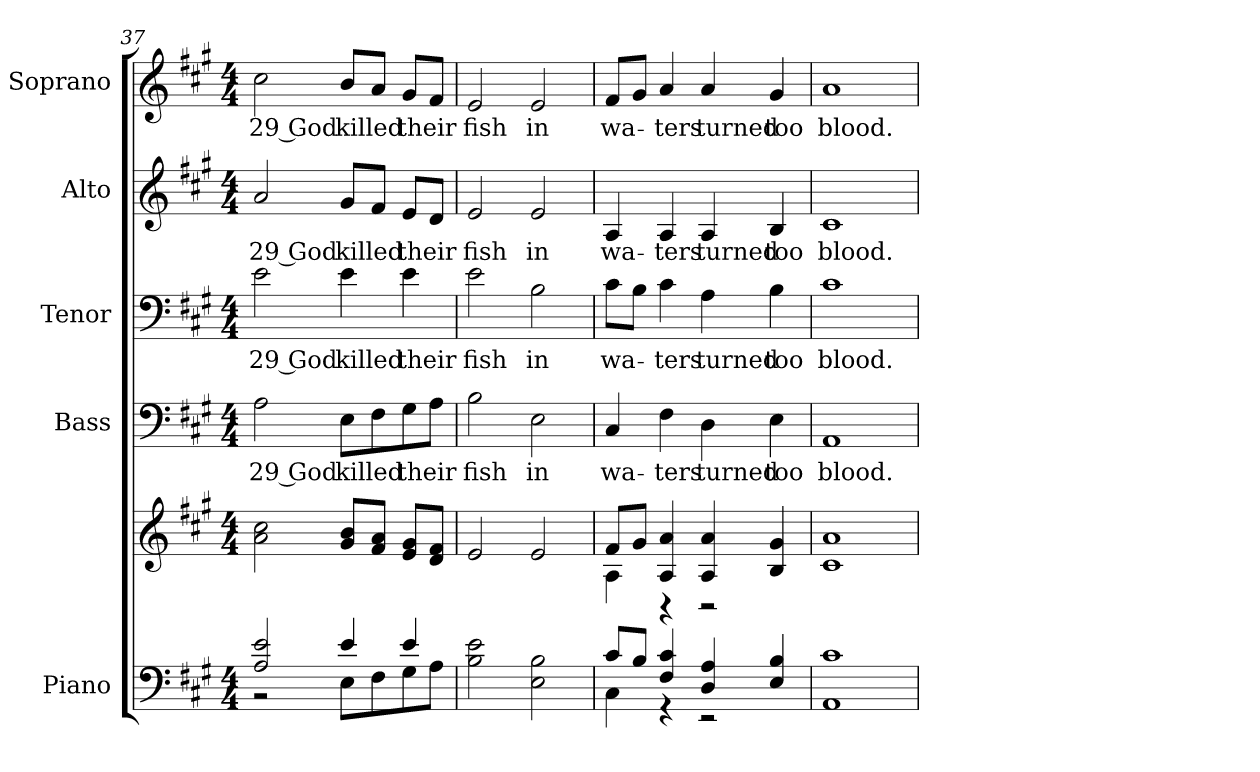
**kern	**kern	**kern	**text	**kern	**text	**kern	**text	**kern	**text
*part5	*part5	*part4	*part4	*part3	*part3	*part2	*part2	*part1	*part1
*staff6	*staff5	*staff4	*staff4	*staff3	*staff3	*staff2	*staff2	*staff1	*staff1
*I"Piano	*	*I"Bass	*	*I"Tenor	*	*I"Alto	*	*I"Soprano	*
*I'Pno.	*	*I'B.	*	*I'T.	*	*I'A.	*	*I'S.	*
!!LO:LB:g=z
*clefF4	*clefG2	*clefF4	*	*clefF4	*	*clefG2	*	*clefG2	*
*k[f#c#g#]	*k[f#c#g#]	*k[f#c#g#]	*	*k[f#c#g#]	*	*k[f#c#g#]	*	*k[f#c#g#]	*
*A:	*A:	*A:	*	*A:	*	*A:	*	*A:	*
*M4/4	*M4/4	*M4/4	*	*M4/4	*	*M4/4	*	*M4/4	*
=37	=37	=37	=37	=37	=37	=37	=37	=37	=37
*^	*	*	*	*	*	*	*	*	*
!	!	!	!	!LO:LY:b:color=#000000	!	!	!	!	!	!
!	!	!	!	!	!	!LO:LY:b:color=#000000	!	!	!	!
!	!	!	!	!	!	!	!	!LO:LY:b:color=#000000	!	!
!	!	!	!	!	!	!	!	!	!	!LO:LY:b:color=#000000
2Ai/ 2ei	2r	2ai\ 2cc#i	2Ai\	29 God	2ei\	29 God	2ai/	29 God	2cc#i\	29 God
!	!	!	!	!LO:LY:b:color=#000000	!	!	!	!	!	!
!	!	!	!	!	!	!LO:LY:b:color=#000000	!	!	!	!
!	!	!	!	!	!	!	!	!LO:LY:b:color=#000000	!	!
!	!	!	!	!	!	!	!	!	!	!LO:LY:b:color=#000000
4ei/	8Ei\L	8g#i/ 8biL	8Ei\L	killed	4ei\	killed	8g#i/L	killed	8bi/L	killed
.	8F#i\	8f#i/ 8aiJ	8F#i\	.	.	.	8f#i/J	.	8ai/J	.
!	!	!	!	!LO:LY:b:color=#000000	!	!	!	!	!	!
!	!	!	!	!	!	!LO:LY:b:color=#000000	!	!	!	!
!	!	!	!	!	!	!	!	!LO:LY:b:color=#000000	!	!
!	!	!	!	!	!	!	!	!	!	!LO:LY:b:color=#000000
4ei/	8G#i\	8ei/ 8g#iL	8G#i\	their	4ei\	their	8ei/L	their	8g#i/L	their
.	8Ai\J	8di/ 8f#iJ	8Ai\J	.	.	.	8di/J	.	8f#i/J	.
*v	*v	*	*	*	*	*	*	*	*	*
=38	=38	=38	=38	=38	=38	=38	=38	=38	=38
*^	*	*	*	*	*	*	*	*	*
!	!	!	!	!LO:LY:b:color=#000000	!	!	!	!	!	!
*v	*v	*	*	*	*	*	*	*	*	*
*^	*	*	*	*	*	*	*	*	*
!	!	!	!	!	!	!LO:LY:b:color=#000000	!	!	!	!
*v	*v	*	*	*	*	*	*	*	*	*
*^	*	*	*	*	*	*	*	*	*
!	!	!	!	!	!	!	!	!LO:LY:b:color=#000000	!	!
*v	*v	*	*	*	*	*	*	*	*	*
*^	*	*	*	*	*	*	*	*	*
!	!	!	!	!	!	!	!	!	!	!LO:LY:b:color=#000000
*v	*v	*	*	*	*	*	*	*	*	*
2Bi\ 2ei	2ei/	2Bi\	fish	2ei\	fish	2ei/	fish	2ei/	fish
!	!	!	!LO:LY:b:color=#000000	!	!	!	!	!	!
!	!	!	!	!	!LO:LY:b:color=#000000	!	!	!	!
!	!	!	!	!	!	!	!LO:LY:b:color=#000000	!	!
!	!	!	!	!	!	!	!	!	!LO:LY:b:color=#000000
2Ei\ 2Bi	2ei/	2Ei\	in	2Bi\	in	2ei/	in	2ei/	in
=39	=39	=39	=39	=39	=39	=39	=39	=39	=39
*^	*^	*	*	*	*	*	*	*	*
!	!	!	!	!	!LO:LY:b:color=#000000	!	!	!	!	!	!
!	!	!	!	!	!	!	!LO:LY:b:color=#000000	!	!	!	!
!	!	!	!	!	!	!	!	!	!LO:LY:b:color=#000000	!	!
!	!	!	!	!	!	!	!	!	!	!	!LO:LY:b:color=#000000
8c#i/L	4C#i\	8f#i/L	4Ai\	4C#i/	wa-	8c#i\L	wa-	4Ai/	wa-	8f#i/L	wa-
8Bi/J	.	8g#i/J	.	.	.	8Bi\J	.	.	.	8g#i/J	.
!	!	!	!	!	!LO:LY:b:color=#000000	!	!	!	!	!	!
!	!	!	!	!	!	!	!LO:LY:b:color=#000000	!	!	!	!
!	!	!	!	!	!	!	!	!	!LO:LY:b:color=#000000	!	!
!	!	!	!	!	!	!	!	!	!	!	!LO:LY:b:color=#000000
4F#i/ 4c#i	4r	4Ai/ 4ai	4r	4F#i\	-ters	4c#i\	-ters	4Ai/	-ters	4ai/	-ters
!	!	!	!	!	!LO:LY:b:color=#000000	!	!	!	!	!	!
!	!	!	!	!	!	!	!LO:LY:b:color=#000000	!	!	!	!
!	!	!	!	!	!	!	!	!	!LO:LY:b:color=#000000	!	!
!	!	!	!	!	!	!	!	!	!	!	!LO:LY:b:color=#000000
4Di/ 4Ai	2r	4Ai/ 4ai	2r	4Di\	turned	4Ai\	turned	4Ai/	turned	4ai/	turned
!	!	!	!	!	!LO:LY:b:color=#000000	!	!	!	!	!	!
!	!	!	!	!	!	!	!LO:LY:b:color=#000000	!	!	!	!
!	!	!	!	!	!	!	!	!	!LO:LY:b:color=#000000	!	!
!	!	!	!	!	!	!	!	!	!	!	!LO:LY:b:color=#000000
4Ei/ 4Bi	.	4Bi/ 4g#i	.	4Ei\	too	4Bi\	too	4Bi/	too	4g#i/	too
*v	*v	*	*	*	*	*	*	*	*	*	*
*	*v	*v	*	*	*	*	*	*	*	*
=40	=40	=40	=40	=40	=40	=40	=40	=40	=40
!	!	!	!LO:LY:b:color=#000000	!	!	!	!	!	!
!	!	!	!	!	!LO:LY:b:color=#000000	!	!	!	!
!	!	!	!	!	!	!	!LO:LY:b:color=#000000	!	!
!	!	!	!	!	!	!	!	!	!LO:LY:b:color=#000000
1AAi 1c#i	1c#i 1ai	1AAi	blood.	1c#i	blood.	1c#i	blood.	1ai	blood.
=	=	=	=	=	=	=	=	=	=
*-	*-	*-	*-	*-	*-	*-	*-	*-	*-
